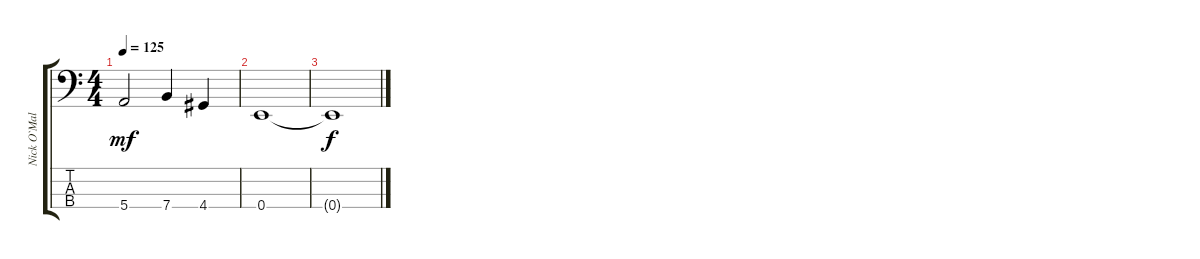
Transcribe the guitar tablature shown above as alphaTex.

\track ("Nick O`Malley" "Nick O`Mal") {instrument electricbasspick}
\staff {score tabs}
\tuning (G2 D2 A1 E1) {hide}
\ts (4 4)
\tempo 125
\clef f4
\ks c
5.4.2{dy mf} 7.4.4 4.4.4 |
0.4.1 |
0.4{t}.1{dy f}
